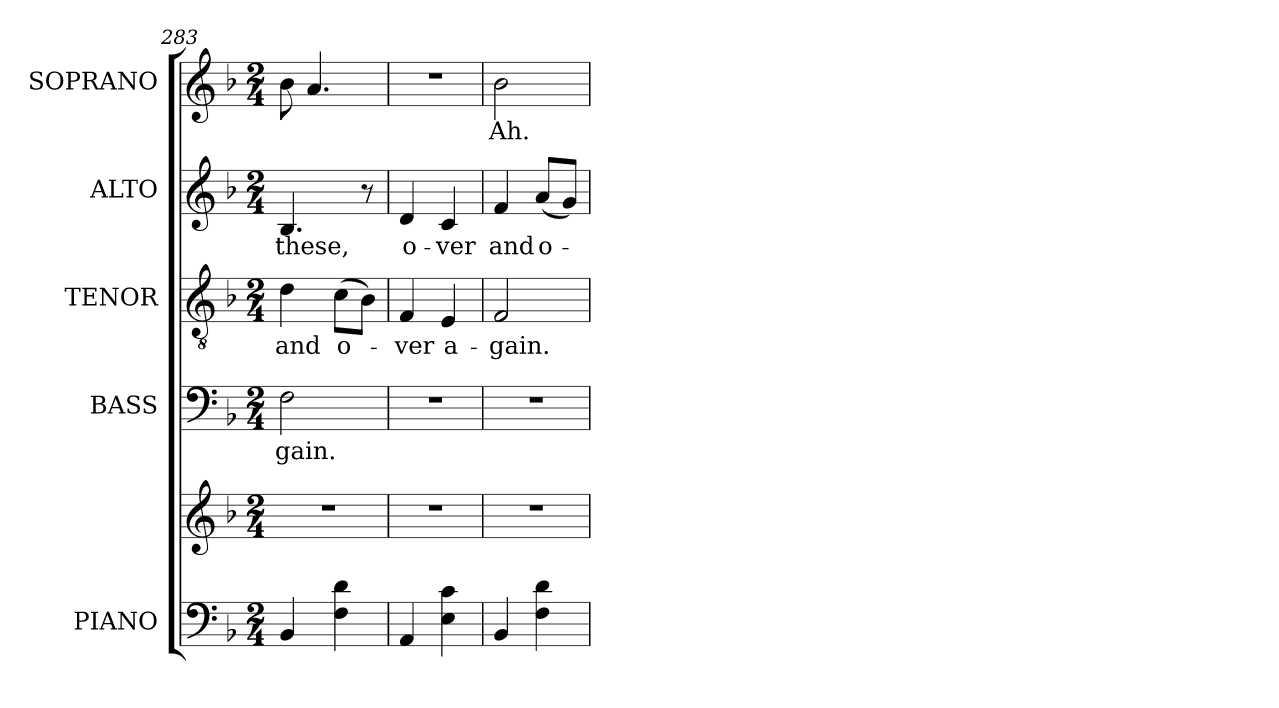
**kern	**kern	**kern	**text	**kern	**text	**kern	**text	**kern	**text
*part5	*part5	*part4	*part4	*part3	*part3	*part2	*part2	*part1	*part1
*staff6	*staff5	*staff4	*staff4	*staff3	*staff3	*staff2	*staff2	*staff1	*staff1
*I"PIANO	*	*I"BASS	*	*I"TENOR	*	*I"ALTO	*	*I"SOPRANO	*
*I'PNO.	*	*I'B.	*	*I'T.	*	*I'A.	*	*I'S.	*
*clefF4	*clefG2	*clefF4	*	*clefGv2	*	*clefG2	*	*clefG2	*
*	*	*	*	*ITrd7c12	*	*	*	*	*
*k[b-]	*k[b-]	*k[b-]	*	*k[b-]	*	*k[b-]	*	*k[b-]	*
*F:	*F:	*F:	*	*F:	*	*F:	*	*F:	*
*M2/4	*M2/4	*M2/4	*	*M2/4	*	*M2/4	*	*M2/4	*
=283	=283	=283	=283	=283	=283	=283	=283	=283	=283
!	!LO:N:vis=1	!	!	!	!	!	!	!	!
!	!	!	!LO:LY:b:color=#000000	!	!	!	!	!	!
!	!	!	!	!	!LO:LY:b:color=#000000	!	!	!	!
!	!	!	!	!	!	!	!LO:LY:b:color=#000000	!	!
4BB-i/	2r	2Fi\	-gain.	4Di\	and	4.B-i/	these,	8b-i\	.
.	.	.	.	.	.	.	.	4.ai/	.
!	!	!	!	!	!LO:LY:b:color=#000000	!	!	!	!
4Fi\ 4di	.	.	.	(8Ci\L	o-	.	.	.	.
.	.	.	.	8BB-i\J)	.	8r	.	.	.
=284	=284	=284	=284	=284	=284	=284	=284	=284	=284
!	!LO:N:vis=1	!LO:N:vis=1	!	!	!	!	!	!	!
!	!	!	!	!	!LO:LY:b:color=#000000	!	!	!	!
!	!	!	!	!	!	!	!LO:LY:b:color=#000000	!LO:N:vis=1	!
4AAi/	2r	2r	.	4FFi/	-ver	4di/	o-	2r	.
!	!	!	!	!	!LO:LY:b:color=#000000	!	!	!	!
!	!	!	!	!	!	!	!LO:LY:b:color=#000000	!	!
4Ei\ 4ci	.	.	.	4EEi/	a-	4ci/	-ver	.	.
!!LO:PB:g=z
=285	=285	=285	=285	=285	=285	=285	=285	=285	=285
!	!LO:N:vis=1	!LO:N:vis=1	!	!	!	!	!	!	!
!	!	!	!	!	!LO:LY:b:color=#000000	!	!	!	!
!	!	!	!	!	!	!	!LO:LY:b:color=#000000	!	!
!	!	!	!	!	!	!	!	!	!LO:LY:b:color=#000000
4BB-i/	2r	2r	.	2FFi/	-gain.	4fi/	and	2b-i\	Ah.
!	!	!	!	!	!	!	!LO:LY:b:color=#000000	!	!
4Fi\ 4di	.	.	.	.	.	(8ai/L	o-	.	.
.	.	.	.	.	.	8gi/J)	.	.	.
=	=	=	=	=	=	=	=	=	=
*-	*-	*-	*-	*-	*-	*-	*-	*-	*-
